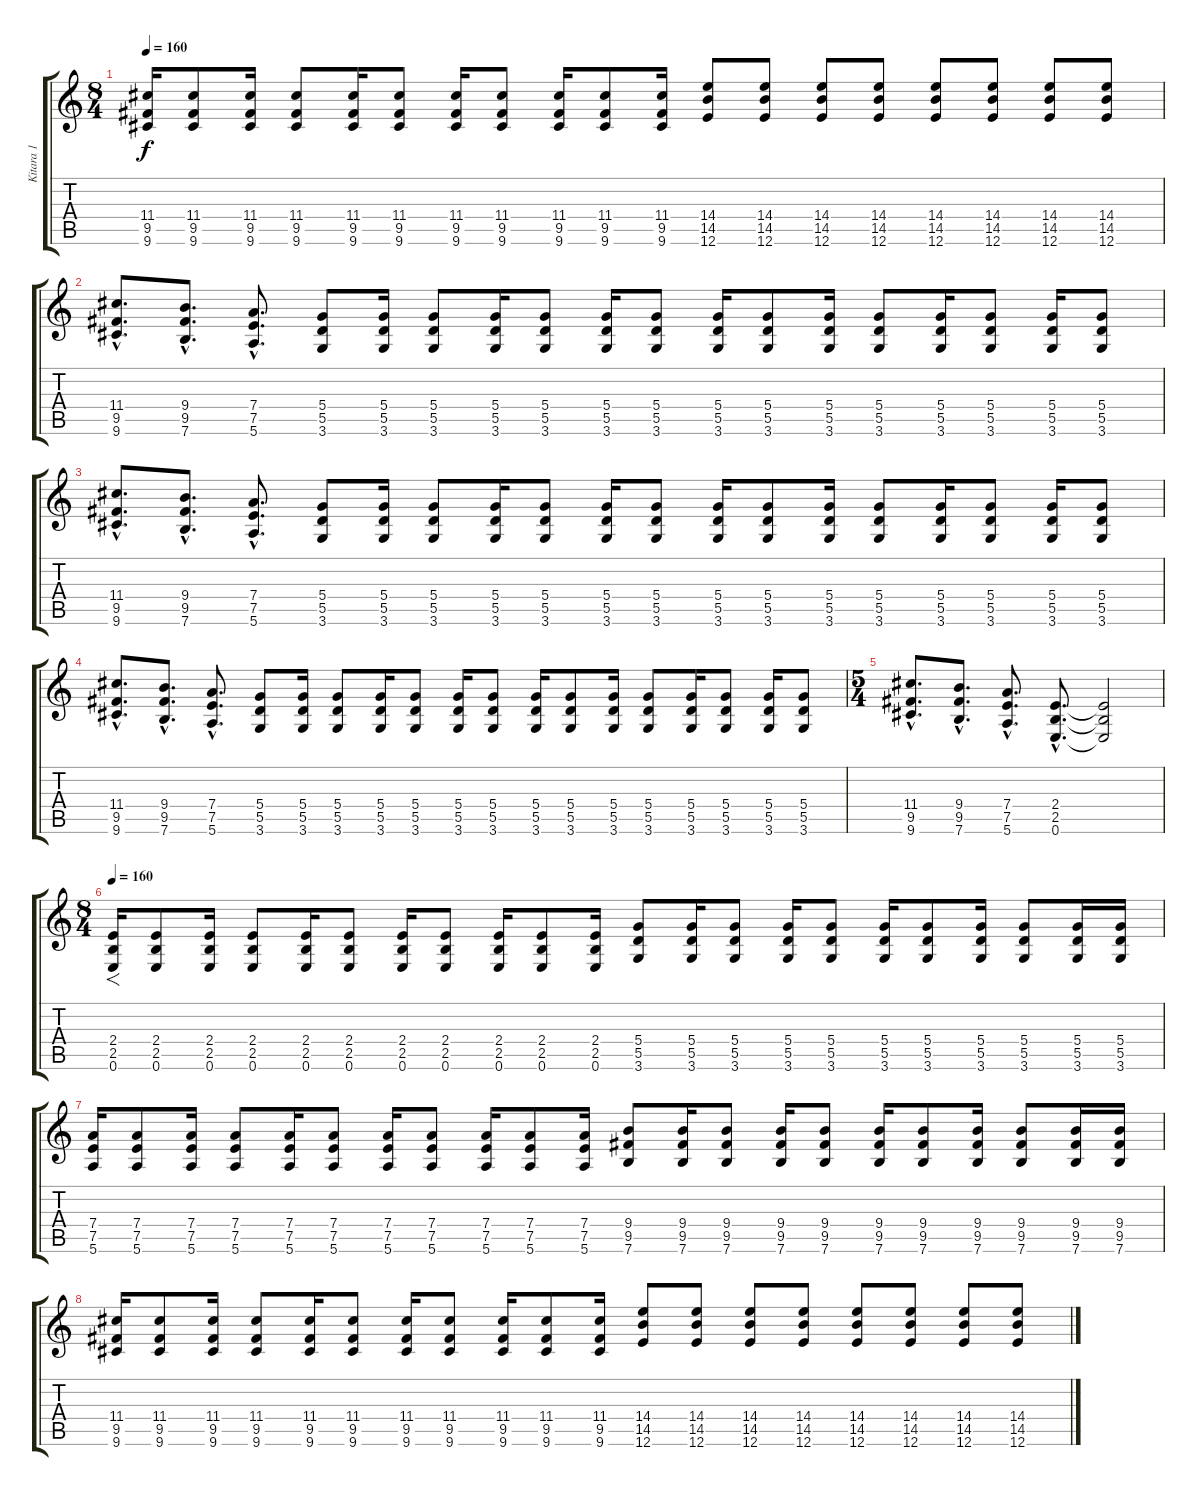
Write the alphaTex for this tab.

\track ("Kitara 1" "Kitara 1") {instrument acousticguitarnylon}
\staff {score tabs}
\tuning (E4 B3 G3 D3 A2 E2) {hide}
\ts (8 4)
\tempo 160
\clef g2
\ks c
(11.4 9.5 9.6).16{dy f} (11.4 9.5 9.6).8 (11.4 9.5 9.6).16 (11.4 9.5 9.6).8 (11.4 9.5 9.6).16 (11.4 9.5 9.6).8 (11.4 9.5 9.6).16 (11.4 9.5 9.6).8 (11.4 9.5 9.6).16 (11.4 9.5 9.6).8 (11.4 9.5 9.6).16 (14.4 14.5 12.6).8 (14.4 14.5 12.6).8 (14.4 14.5 12.6).8 (14.4 14.5 12.6).8 (14.4 14.5 12.6).8 (14.4 14.5 12.6).8 (14.4 14.5 12.6).8 (14.4 14.5 12.6).8 |
(11.4{hac} 9.5{hac} 9.6{hac}).8{d} (9.4{hac} 9.5{hac} 7.6{hac}).8{d} (7.4{hac} 7.5{hac} 5.6{hac}).8{d} (5.4 5.5 3.6).8 (5.4 5.5 3.6).16 (5.4 5.5 3.6).8 (5.4 5.5 3.6).16 (5.4 5.5 3.6).8 (5.4 5.5 3.6).16 (5.4 5.5 3.6).8 (5.4 5.5 3.6).16 (5.4 5.5 3.6).8 (5.4 5.5 3.6).16 (5.4 5.5 3.6).8 (5.4 5.5 3.6).16 (5.4 5.5 3.6).8 (5.4 5.5 3.6).16 (5.4 5.5 3.6).8 |
(11.4{hac} 9.5{hac} 9.6{hac}).8{d} (9.4{hac} 9.5{hac} 7.6{hac}).8{d} (7.4{hac} 7.5{hac} 5.6{hac}).8{d} (5.4 5.5 3.6).8 (5.4 5.5 3.6).16 (5.4 5.5 3.6).8 (5.4 5.5 3.6).16 (5.4 5.5 3.6).8 (5.4 5.5 3.6).16 (5.4 5.5 3.6).8 (5.4 5.5 3.6).16 (5.4 5.5 3.6).8 (5.4 5.5 3.6).16 (5.4 5.5 3.6).8 (5.4 5.5 3.6).16 (5.4 5.5 3.6).8 (5.4 5.5 3.6).16 (5.4 5.5 3.6).8 |
(11.4{hac} 9.5{hac} 9.6{hac}).8{d} (9.4{hac} 9.5{hac} 7.6{hac}).8{d} (7.4{hac} 7.5{hac} 5.6{hac}).8{d} (5.4 5.5 3.6).8 (5.4 5.5 3.6).16 (5.4 5.5 3.6).8 (5.4 5.5 3.6).16 (5.4 5.5 3.6).8 (5.4 5.5 3.6).16 (5.4 5.5 3.6).8 (5.4 5.5 3.6).16 (5.4 5.5 3.6).8 (5.4 5.5 3.6).16 (5.4 5.5 3.6).8 (5.4 5.5 3.6).16 (5.4 5.5 3.6).8 (5.4 5.5 3.6).16 (5.4 5.5 3.6).8 |
\ts (5 4)
(11.4{hac} 9.5{hac} 9.6{hac}).8{d} (9.4{hac} 9.5{hac} 7.6{hac}).8{d} (7.4{hac} 7.5{hac} 5.6{hac}).8{d} (2.4{hac} 2.5{hac} 0.6{hac}).8{d} (2.4{t} 2.5{t} 0.6{t}).2 |
\ts (8 4)
\tempo 160
(2.4 2.5 0.6).16{f instrument distortionguitar} (2.4 2.5 0.6).8 (2.4 2.5 0.6).16 (2.4 2.5 0.6).8 (2.4 2.5 0.6).16 (2.4 2.5 0.6).8 (2.4 2.5 0.6).16 (2.4 2.5 0.6).8 (2.4 2.5 0.6).16 (2.4 2.5 0.6).8 (2.4 2.5 0.6).16 (5.4 5.5 3.6).8 (5.4 5.5 3.6).16 (5.4 5.5 3.6).8 (5.4 5.5 3.6).16 (5.4 5.5 3.6).8 (5.4 5.5 3.6).16 (5.4 5.5 3.6).8 (5.4 5.5 3.6).16 (5.4 5.5 3.6).8 (5.4 5.5 3.6).16 (5.4 5.5 3.6).16 |
(7.4 7.5 5.6).16 (7.4 7.5 5.6).8 (7.4 7.5 5.6).16 (7.4 7.5 5.6).8 (7.4 7.5 5.6).16 (7.4 7.5 5.6).8 (7.4 7.5 5.6).16 (7.4 7.5 5.6).8 (7.4 7.5 5.6).16 (7.4 7.5 5.6).8 (7.4 7.5 5.6).16 (9.4 9.5 7.6).8 (9.4 9.5 7.6).16 (9.4 9.5 7.6).8 (9.4 9.5 7.6).16 (9.4 9.5 7.6).8 (9.4 9.5 7.6).16 (9.4 9.5 7.6).8 (9.4 9.5 7.6).16 (9.4 9.5 7.6).8 (9.4 9.5 7.6).16 (9.4 9.5 7.6).16 |
(11.4 9.5 9.6).16 (11.4 9.5 9.6).8 (11.4 9.5 9.6).16 (11.4 9.5 9.6).8 (11.4 9.5 9.6).16 (11.4 9.5 9.6).8 (11.4 9.5 9.6).16 (11.4 9.5 9.6).8 (11.4 9.5 9.6).16 (11.4 9.5 9.6).8 (11.4 9.5 9.6).16 (14.4 14.5 12.6).8 (14.4 14.5 12.6).8 (14.4 14.5 12.6).8 (14.4 14.5 12.6).8 (14.4 14.5 12.6).8 (14.4 14.5 12.6).8 (14.4 14.5 12.6).8 (14.4 14.5 12.6).8
